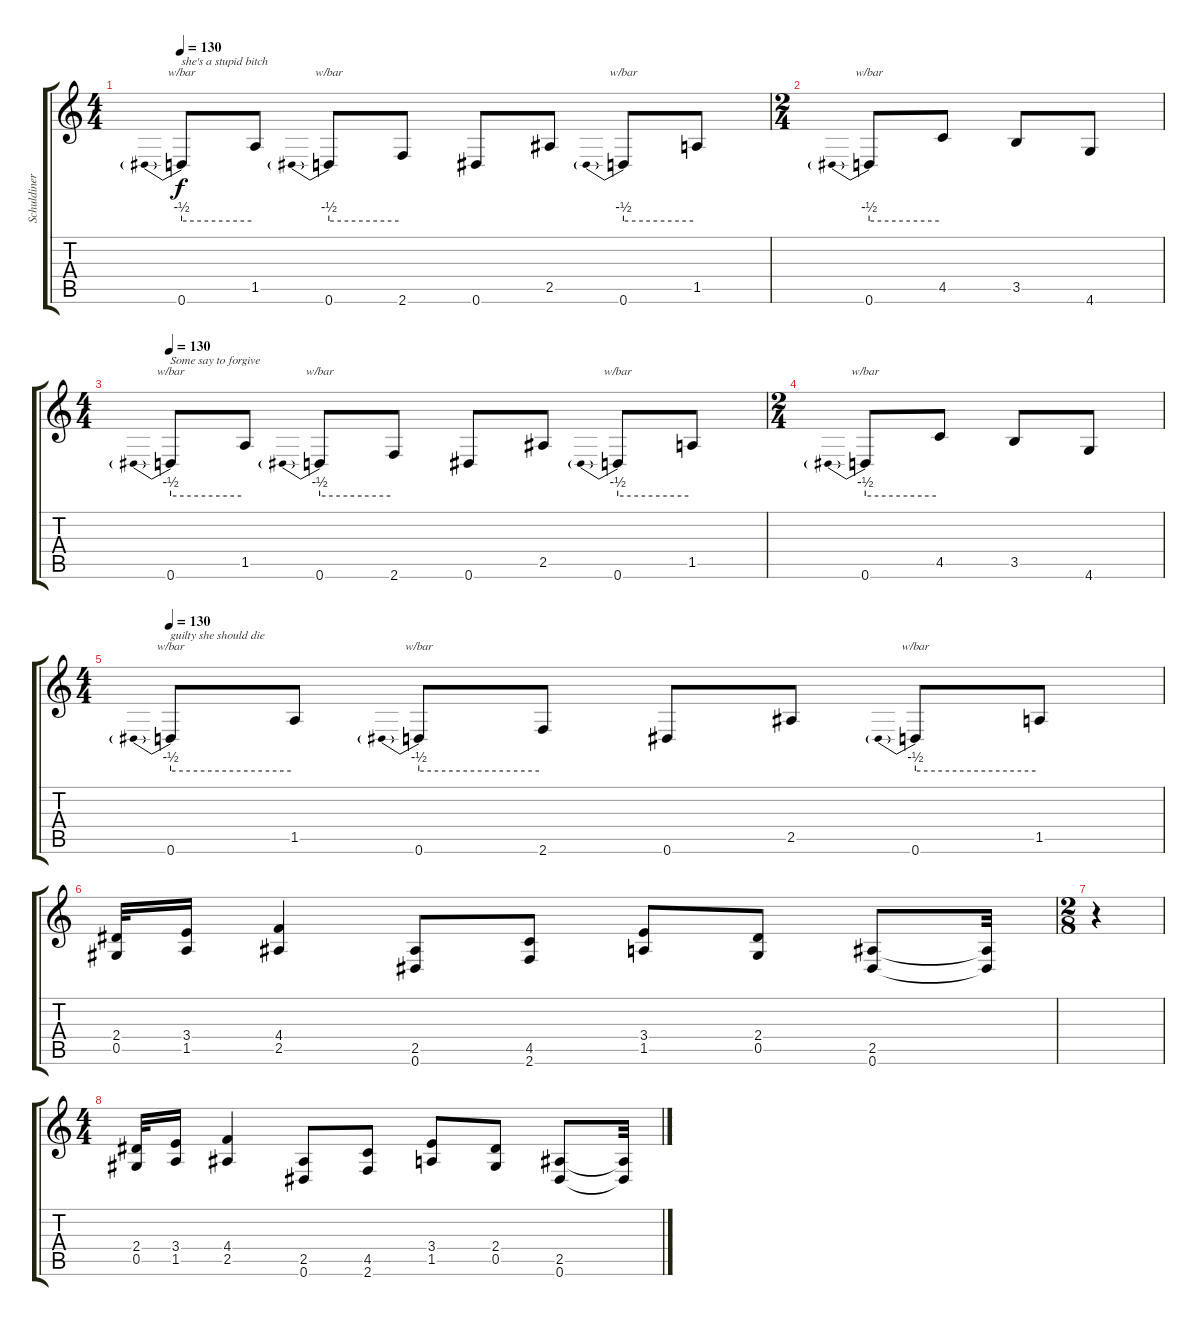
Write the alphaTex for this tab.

\track ("Schuldiner" "Schuldiner") {instrument distortionguitar}
\staff {score tabs}
\tuning (Eb4 Bb3 Gb3 Db3 Ab2 Eb2) {hide}
\ts (4 4)
\tempo 130
\clef g2
\ks c
0.6.8{tbe (predive default 0 -2 60 -2) txt "she's a stupid bitch" dy f} 1.5.8 0.6.8{tbe (predive default 0 -2 60 -2)} 2.6.8 0.6.8 2.5.8 0.6.8{tbe (predive default 0 -2 60 -2)} 1.5.8 |
\ts (2 4)
0.6.8{tbe (predive default 0 -2 60 -2)} 4.5.8 3.5.8 4.6.8 |
\ts (4 4)
\tempo 130
0.6.8{tbe (predive default 0 -2 60 -2) txt "Some say to forgive"} 1.5.8 0.6.8{tbe (predive default 0 -2 60 -2)} 2.6.8 0.6.8 2.5.8 0.6.8{tbe (predive default 0 -2 60 -2)} 1.5.8 |
\ts (2 4)
0.6.8{tbe (predive default 0 -2 60 -2)} 4.5.8 3.5.8 4.6.8 |
\ts (4 4)
\tempo 130
0.6.8{tbe (predive default 0 -2 60 -2) txt "guilty she should die"} 1.5.8 0.6.8{tbe (predive default 0 -2 60 -2)} 2.6.8 0.6.8 2.5.8 0.6.8{tbe (predive default 0 -2 60 -2)} 1.5.8 |
(2.4 0.5).32 (3.4 1.5).16 (4.4 2.5).4 (2.5 0.6).8 (4.5 2.6).8 (3.4 1.5).8 (2.4 0.5).8 (2.5 0.6).8 (2.5{t} 0.6{t}).32 |
\ts (2 8)
r.4 |
\ts (4 4)
(2.4 0.5).32 (3.4 1.5).16 (4.4 2.5).4 (2.5 0.6).8 (4.5 2.6).8 (3.4 1.5).8 (2.4 0.5).8 (2.5 0.6).8 (2.5{t} 0.6{t}).32
